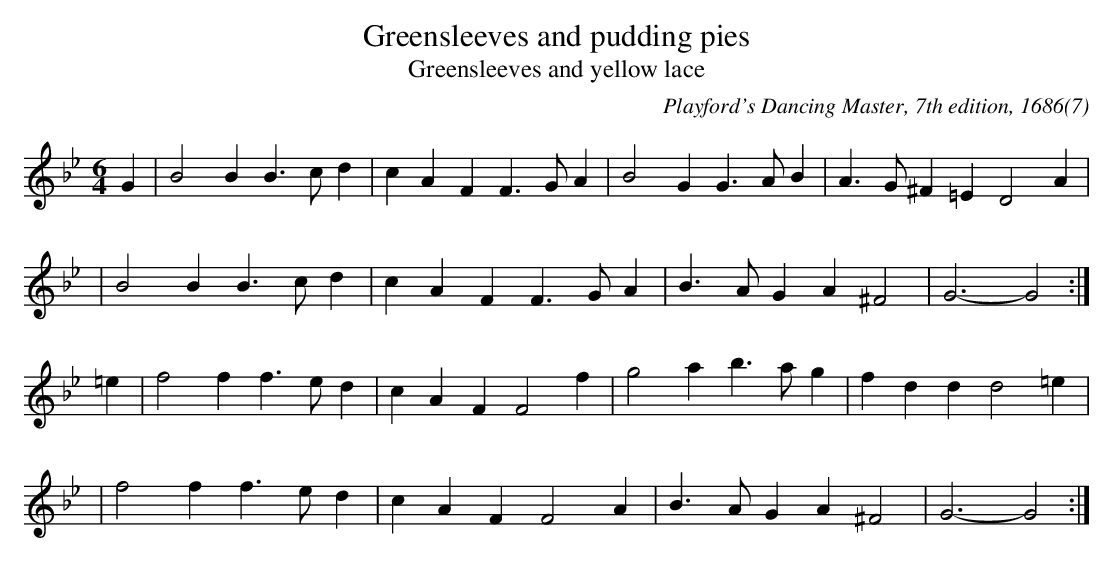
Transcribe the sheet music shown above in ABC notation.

X:1
T: Greensleeves and pudding pies
T: Greensleeves and yellow lace
C: Playford's Dancing Master, 7th edition, 1686(7)
M: 6/4
L: 1/4
K: Bb
G  | B2B B>cd | cAF F>GA | B2G  G>AB | A>G^F=E D2A |
   | B2B B>cd | cAF F>GA | B>AG A^F2 | G3-     G2 :|
=e | f2f f>ed | cAF F2f  | g2a  b>ag | fdd d2=e |
   | f2f f>ed | cAF F2A  | B>AG A^F2 | G3- G2  :|
